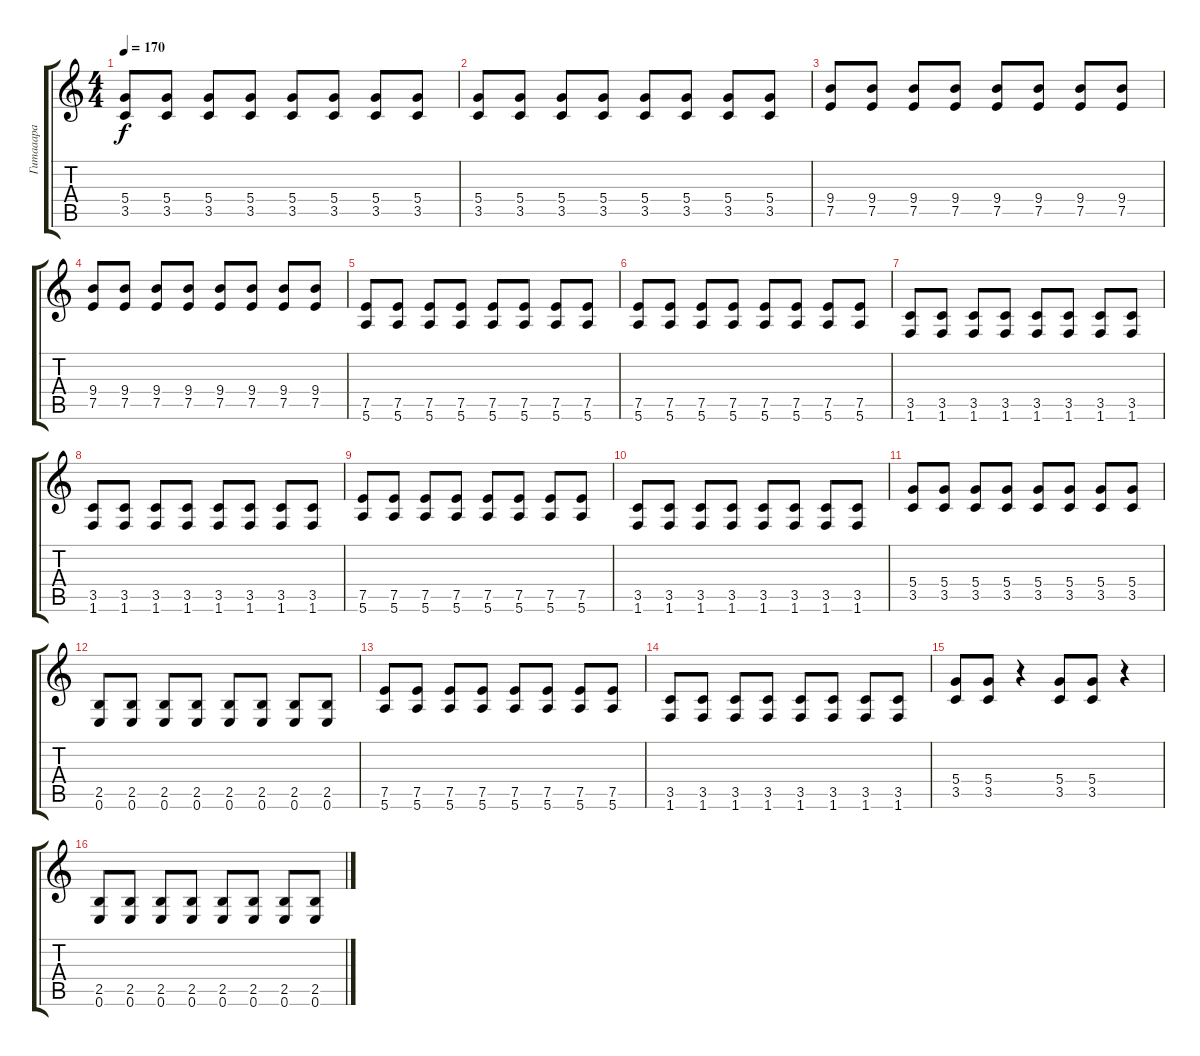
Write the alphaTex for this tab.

\track ("Гитааара" "Гитааара") {instrument distortionguitar}
\staff {score tabs}
\tuning (E4 B3 G3 D3 A2 E2) {hide}
\ts (4 4)
\tempo 170
\clef g2
\ks c
(5.4 3.5).8{dy f} (5.4 3.5).8 (5.4 3.5).8 (5.4 3.5).8 (5.4 3.5).8 (5.4 3.5).8 (5.4 3.5).8 (5.4 3.5).8 |
(5.4 3.5).8 (5.4 3.5).8 (5.4 3.5).8 (5.4 3.5).8 (5.4 3.5).8 (5.4 3.5).8 (5.4 3.5).8 (5.4 3.5).8 |
(9.4 7.5).8 (9.4 7.5).8 (9.4 7.5).8 (9.4 7.5).8 (9.4 7.5).8 (9.4 7.5).8 (9.4 7.5).8 (9.4 7.5).8 |
(9.4 7.5).8 (9.4 7.5).8 (9.4 7.5).8 (9.4 7.5).8 (9.4 7.5).8 (9.4 7.5).8 (9.4 7.5).8 (9.4 7.5).8 |
(7.5 5.6).8 (7.5 5.6).8 (7.5 5.6).8 (7.5 5.6).8 (7.5 5.6).8 (7.5 5.6).8 (7.5 5.6).8 (7.5 5.6).8 |
(7.5 5.6).8 (7.5 5.6).8 (7.5 5.6).8 (7.5 5.6).8 (7.5 5.6).8 (7.5 5.6).8 (7.5 5.6).8 (7.5 5.6).8 |
(3.5 1.6).8 (3.5 1.6).8 (3.5 1.6).8 (3.5 1.6).8 (3.5 1.6).8 (3.5 1.6).8 (3.5 1.6).8 (3.5 1.6).8 |
(3.5 1.6).8 (3.5 1.6).8 (3.5 1.6).8 (3.5 1.6).8 (3.5 1.6).8 (3.5 1.6).8 (3.5 1.6).8 (3.5 1.6).8 |
(7.5 5.6).8 (7.5 5.6).8 (7.5 5.6).8 (7.5 5.6).8 (7.5 5.6).8 (7.5 5.6).8 (7.5 5.6).8 (7.5 5.6).8 |
(3.5 1.6).8 (3.5 1.6).8 (3.5 1.6).8 (3.5 1.6).8 (3.5 1.6).8 (3.5 1.6).8 (3.5 1.6).8 (3.5 1.6).8 |
(5.4 3.5).8 (5.4 3.5).8 (5.4 3.5).8 (5.4 3.5).8 (5.4 3.5).8 (5.4 3.5).8 (5.4 3.5).8 (5.4 3.5).8 |
(2.5 0.6).8 (2.5 0.6).8 (2.5 0.6).8 (2.5 0.6).8 (2.5 0.6).8 (2.5 0.6).8 (2.5 0.6).8 (2.5 0.6).8 |
(7.5 5.6).8 (7.5 5.6).8 (7.5 5.6).8 (7.5 5.6).8 (7.5 5.6).8 (7.5 5.6).8 (7.5 5.6).8 (7.5 5.6).8 |
(3.5 1.6).8 (3.5 1.6).8 (3.5 1.6).8 (3.5 1.6).8 (3.5 1.6).8 (3.5 1.6).8 (3.5 1.6).8 (3.5 1.6).8 |
(5.4 3.5).8 (5.4 3.5).8 r.4 (5.4 3.5).8 (5.4 3.5).8 r.4 |
(2.5 0.6).8 (2.5 0.6).8 (2.5 0.6).8 (2.5 0.6).8 (2.5 0.6).8 (2.5 0.6).8 (2.5 0.6).8 (2.5 0.6).8
